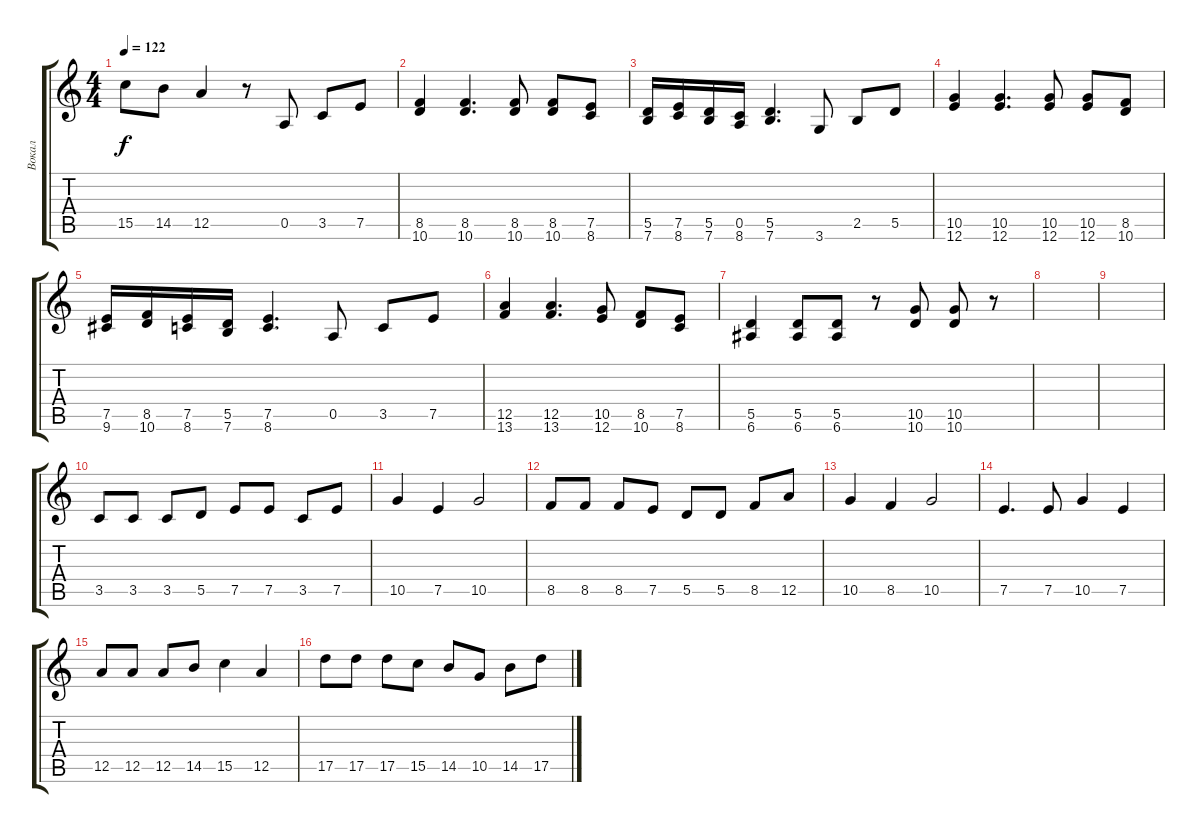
\track ("Вокал" "Вокал") {instrument distortionguitar}
\staff {score tabs}
\tuning (E4 B3 G3 D3 A2 E2) {hide}
\ts (4 4)
\tempo 122
\clef g2
\ks c
15.5.8{dy f} 14.5.8 12.5.4 r.8 0.5.8 3.5.8 7.5.8 |
(8.5 10.6).4 (8.5 10.6).4{d} (8.5 10.6).8 (8.5 10.6).8 (7.5 8.6).8 |
(5.5 7.6).16 (7.5 8.6).16 (5.5 7.6).16 (0.5 8.6).16 (5.5 7.6).4{d} 3.6.8 2.5.8 5.5.8 |
(10.5 12.6).4 (10.5 12.6).4{d} (10.5 12.6).8 (10.5 12.6).8 (8.5 10.6).8 |
(7.5 9.6).16 (8.5 10.6).16 (7.5 8.6).16 (5.5 7.6).16 (7.5 8.6).4{d} 0.5.8 3.5.8 7.5.8 |
(12.5 13.6).4 (12.5 13.6).4{d} (10.5 12.6).8 (8.5 10.6).8 (7.5 8.6).8 |
(5.5 6.6).4 (5.5 6.6).8 (5.5 6.6).8 r.8 (10.5 10.6).8 (10.5 10.6).8 r.8 |
|
|
3.5.8 3.5.8 3.5.8 5.5.8 7.5.8 7.5.8 3.5.8 7.5.8 |
10.5.4 7.5.4 10.5.2 |
8.5.8 8.5.8 8.5.8 7.5.8 5.5.8 5.5.8 8.5.8 12.5.8 |
10.5.4 8.5.4 10.5.2 |
7.5.4{d} 7.5.8 10.5.4 7.5.4 |
12.5.8 12.5.8 12.5.8 14.5.8 15.5.4 12.5.4 |
17.5.8 17.5.8 17.5.8 15.5.8 14.5.8 10.5.8 14.5.8 17.5.8
